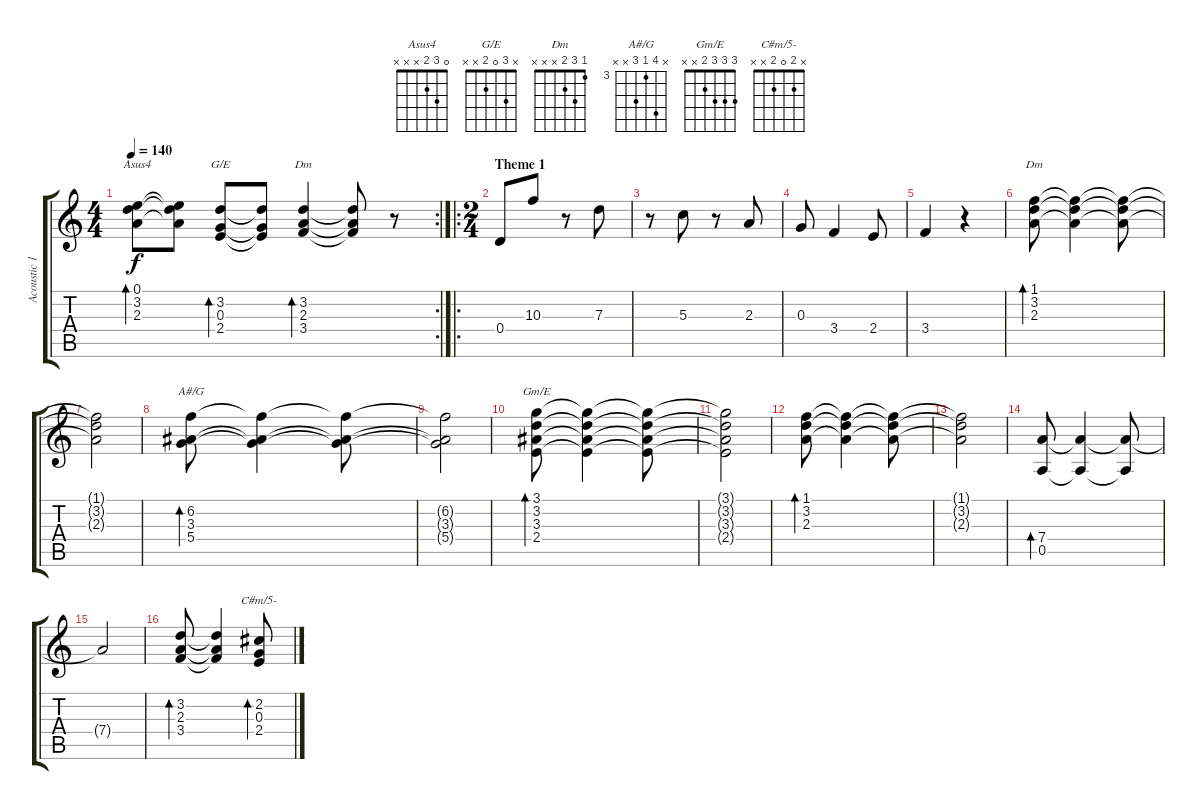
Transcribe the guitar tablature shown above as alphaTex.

\track ("Acoustic 1" "Acoustic 1") {instrument acousticguitarsteel}
\staff {score tabs}
\tuning (E4 B3 G3 D3 A2 E2) {hide}
\chord ("Asus4" 0 3 2 x x x)
\chord ("G/E" x 3 0 2 x x)
\chord ("Dm" x 3 2 3 x x)
\chord ("Dm" 1 3 2 x x x)
\chord ("A#/G" x 6 3 5 x x) {firstfret 3}
\chord ("Gm/E" 3 3 3 2 x x)
\chord ("C#m/5-" x 2 0 2 x x)
\rc 2
\ts (4 4)
\tempo 140
\clef g2
\ks c
(0.1 3.2 2.3).8{bd 480 ch "Asus4" dy f} (0.1{t} 3.2{t} 2.3{t}).8 (3.2 0.3 2.4).8{bd 480 ch "G/E"} (3.2{t} 0.3{t} 2.4{t}).8 (3.2 2.3 3.4).4{bd 480 ch "Dm"} (3.2{t} 2.3{t} 3.4{t}).8 r.8 |
\ro
\ts (2 4)
\section ("" "Theme 1")
0.4.8 10.3.8 r.8 7.3.8 |
r.8 5.3.8 r.8 2.3.8 |
0.3.8 3.4.4 2.4.8 |
3.4.4 r.4 |
(1.1 3.2 2.3).8{bd 480 ch "Dm"} (1.1{t} 3.2{t} 2.3{t}).4 (1.1{t} 3.2{t} 2.3{t}).8 |
(1.1{t} 3.2{t} 2.3{t}).2 |
(6.2 3.3 5.4).8{bd 480 ch "A#/G"} (6.2{t} 3.3{t} 5.4{t}).4 (6.2{t} 3.3{t} 5.4{t}).8 |
(6.2{t} 3.3{t} 5.4{t}).2 |
(3.1 3.2 3.3 2.4).8{bd 480 ch "Gm/E"} (3.1{t} 3.2{t} 3.3{t} 2.4{t}).4 (3.1{t} 3.2{t} 3.3{t} 2.4{t}).8 |
(3.1{t} 3.2{t} 3.3{t} 2.4{t}).2 |
(1.1 3.2 2.3).8{bd 480} (1.1{t} 3.2{t} 2.3{t}).4 (1.1{t} 3.2{t} 2.3{t}).8 |
(1.1{t} 3.2{t} 2.3{t}).2 |
(7.4 0.5).8{bd 480} (7.4{t} 0.5{t}).4 (7.4{t} 0.5{t}).8 |
7.4{t}.2 |
(3.2 2.3 3.4).8{bd 480} (3.2{t} 2.3{t} 3.4{t}).4 (2.2 0.3 2.4).8{bd 480 ch "C#m/5-"}
